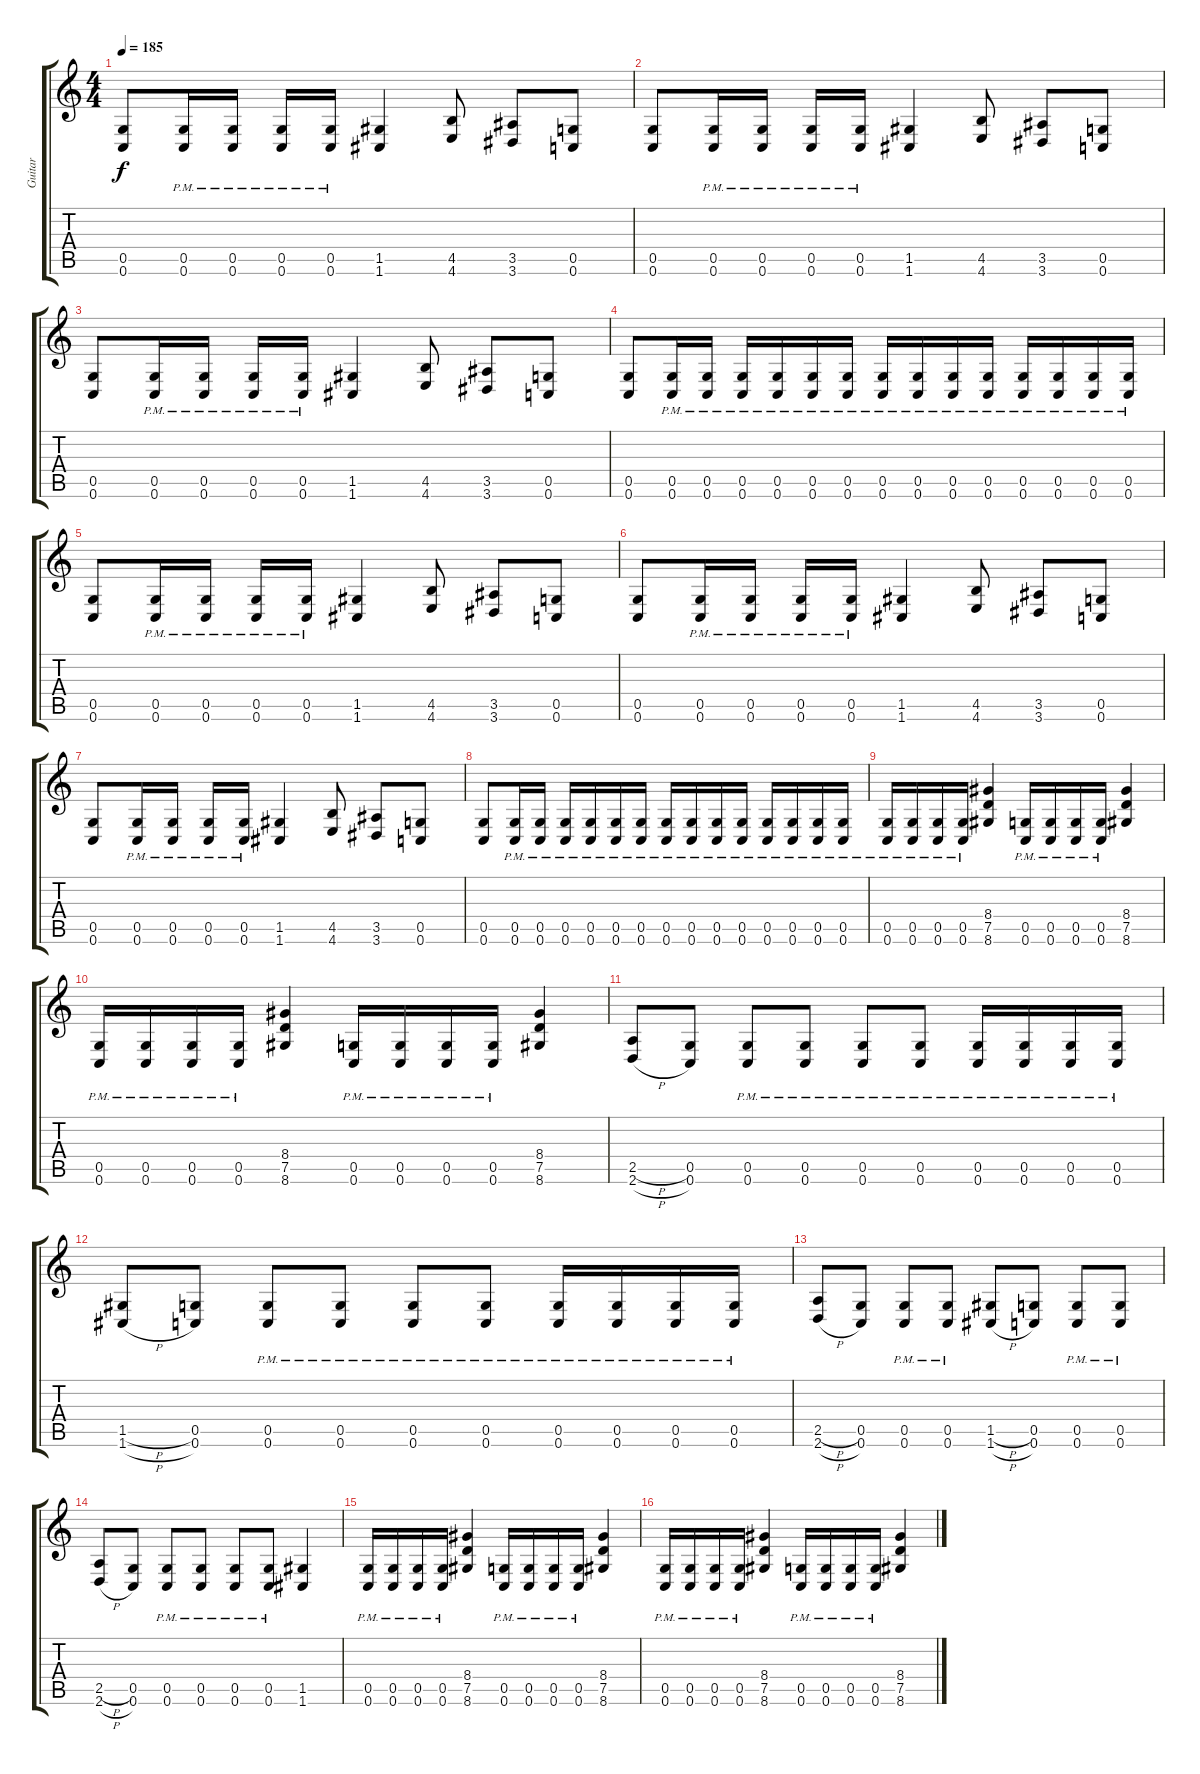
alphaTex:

\track ("Guitar" "Guitar") {instrument overdrivenguitar}
\staff {score tabs}
\tuning (D4 A3 F3 C3 G2 C2) {hide}
\ts (4 4)
\tempo 185
\clef g2
\ks c
(0.5 0.6).8{dy f} (0.5{pm} 0.6{pm}).16 (0.5{pm} 0.6{pm}).16 (0.5{pm} 0.6{pm}).16 (0.5{pm} 0.6{pm}).16 (1.5 1.6).4 (4.5 4.6).8 (3.5 3.6).8 (0.5 0.6).8 |
(0.5 0.6).8 (0.5{pm} 0.6{pm}).16 (0.5{pm} 0.6{pm}).16 (0.5{pm} 0.6{pm}).16 (0.5{pm} 0.6{pm}).16 (1.5 1.6).4 (4.5 4.6).8 (3.5 3.6).8 (0.5 0.6).8 |
(0.5 0.6).8 (0.5{pm} 0.6{pm}).16 (0.5{pm} 0.6{pm}).16 (0.5{pm} 0.6{pm}).16 (0.5{pm} 0.6{pm}).16 (1.5 1.6).4 (4.5 4.6).8 (3.5 3.6).8 (0.5 0.6).8 |
(0.5 0.6).8 (0.5{pm} 0.6{pm}).16 (0.5{pm} 0.6{pm}).16 (0.5{pm} 0.6{pm}).16 (0.5{pm} 0.6{pm}).16 (0.5{pm} 0.6{pm}).16 (0.5{pm} 0.6{pm}).16 (0.5{pm} 0.6{pm}).16 (0.5{pm} 0.6{pm}).16 (0.5{pm} 0.6{pm}).16 (0.5{pm} 0.6{pm}).16 (0.5{pm} 0.6{pm}).16 (0.5{pm} 0.6{pm}).16 (0.5{pm} 0.6{pm}).16 (0.5{pm} 0.6{pm}).16 |
(0.5 0.6).8 (0.5{pm} 0.6{pm}).16 (0.5{pm} 0.6{pm}).16 (0.5{pm} 0.6{pm}).16 (0.5{pm} 0.6{pm}).16 (1.5 1.6).4 (4.5 4.6).8 (3.5 3.6).8 (0.5 0.6).8 |
(0.5 0.6).8 (0.5{pm} 0.6{pm}).16 (0.5{pm} 0.6{pm}).16 (0.5{pm} 0.6{pm}).16 (0.5{pm} 0.6{pm}).16 (1.5 1.6).4 (4.5 4.6).8 (3.5 3.6).8 (0.5 0.6).8 |
(0.5 0.6).8 (0.5{pm} 0.6{pm}).16 (0.5{pm} 0.6{pm}).16 (0.5{pm} 0.6{pm}).16 (0.5{pm} 0.6{pm}).16 (1.5 1.6).4 (4.5 4.6).8 (3.5 3.6).8 (0.5 0.6).8 |
(0.5 0.6).8 (0.5{pm} 0.6{pm}).16 (0.5{pm} 0.6{pm}).16 (0.5{pm} 0.6{pm}).16 (0.5{pm} 0.6{pm}).16 (0.5{pm} 0.6{pm}).16 (0.5{pm} 0.6{pm}).16 (0.5{pm} 0.6{pm}).16 (0.5{pm} 0.6{pm}).16 (0.5{pm} 0.6{pm}).16 (0.5{pm} 0.6{pm}).16 (0.5{pm} 0.6{pm}).16 (0.5{pm} 0.6{pm}).16 (0.5{pm} 0.6{pm}).16 (0.5{pm} 0.6{pm}).16 |
(0.5{pm} 0.6{pm}).16 (0.5{pm} 0.6{pm}).16 (0.5{pm} 0.6{pm}).16 (0.5{pm} 0.6{pm}).16 (8.4 7.5 8.6).4 (0.5{pm} 0.6{pm}).16 (0.5{pm} 0.6{pm}).16 (0.5{pm} 0.6{pm}).16 (0.5{pm} 0.6{pm}).16 (8.4 7.5 8.6).4 |
(0.5{pm} 0.6{pm}).16 (0.5{pm} 0.6{pm}).16 (0.5{pm} 0.6{pm}).16 (0.5{pm} 0.6{pm}).16 (8.4 7.5 8.6).4 (0.5{pm} 0.6{pm}).16 (0.5{pm} 0.6{pm}).16 (0.5{pm} 0.6{pm}).16 (0.5{pm} 0.6{pm}).16 (8.4 7.5 8.6).4 |
(2.5{h} 2.6{h}).8 (0.5 0.6).8 (0.5{pm} 0.6{pm}).8 (0.5{pm} 0.6{pm}).8 (0.5{pm} 0.6{pm}).8 (0.5{pm} 0.6{pm}).8 (0.5{pm} 0.6{pm}).16 (0.5{pm} 0.6{pm}).16 (0.5{pm} 0.6{pm}).16 (0.5{pm} 0.6{pm}).16 |
(1.5{h} 1.6{h}).8 (0.5 0.6).8 (0.5{pm} 0.6{pm}).8 (0.5{pm} 0.6{pm}).8 (0.5{pm} 0.6{pm}).8 (0.5{pm} 0.6{pm}).8 (0.5{pm} 0.6{pm}).16 (0.5{pm} 0.6{pm}).16 (0.5{pm} 0.6{pm}).16 (0.5{pm} 0.6{pm}).16 |
(2.5{h} 2.6{h}).8 (0.5 0.6).8 (0.5{pm} 0.6{pm}).8 (0.5{pm} 0.6{pm}).8 (1.5{h} 1.6{h}).8 (0.5 0.6).8 (0.5{pm} 0.6{pm}).8 (0.5{pm} 0.6{pm}).8 |
(2.5{h} 2.6{h}).8 (0.5 0.6).8 (0.5{pm} 0.6{pm}).8 (0.5{pm} 0.6{pm}).8 (0.5{pm} 0.6{pm}).8 (0.5{pm} 0.6{pm}).8 (1.5 1.6).4 |
(0.5{pm} 0.6{pm}).16 (0.5{pm} 0.6{pm}).16 (0.5{pm} 0.6{pm}).16 (0.5{pm} 0.6{pm}).16 (8.4 7.5 8.6).4 (0.5{pm} 0.6{pm}).16 (0.5{pm} 0.6{pm}).16 (0.5{pm} 0.6{pm}).16 (0.5{pm} 0.6{pm}).16 (8.4 7.5 8.6).4 |
(0.5{pm} 0.6{pm}).16 (0.5{pm} 0.6{pm}).16 (0.5{pm} 0.6{pm}).16 (0.5{pm} 0.6{pm}).16 (8.4 7.5 8.6).4 (0.5{pm} 0.6{pm}).16 (0.5{pm} 0.6{pm}).16 (0.5{pm} 0.6{pm}).16 (0.5{pm} 0.6{pm}).16 (8.4 7.5 8.6).4
